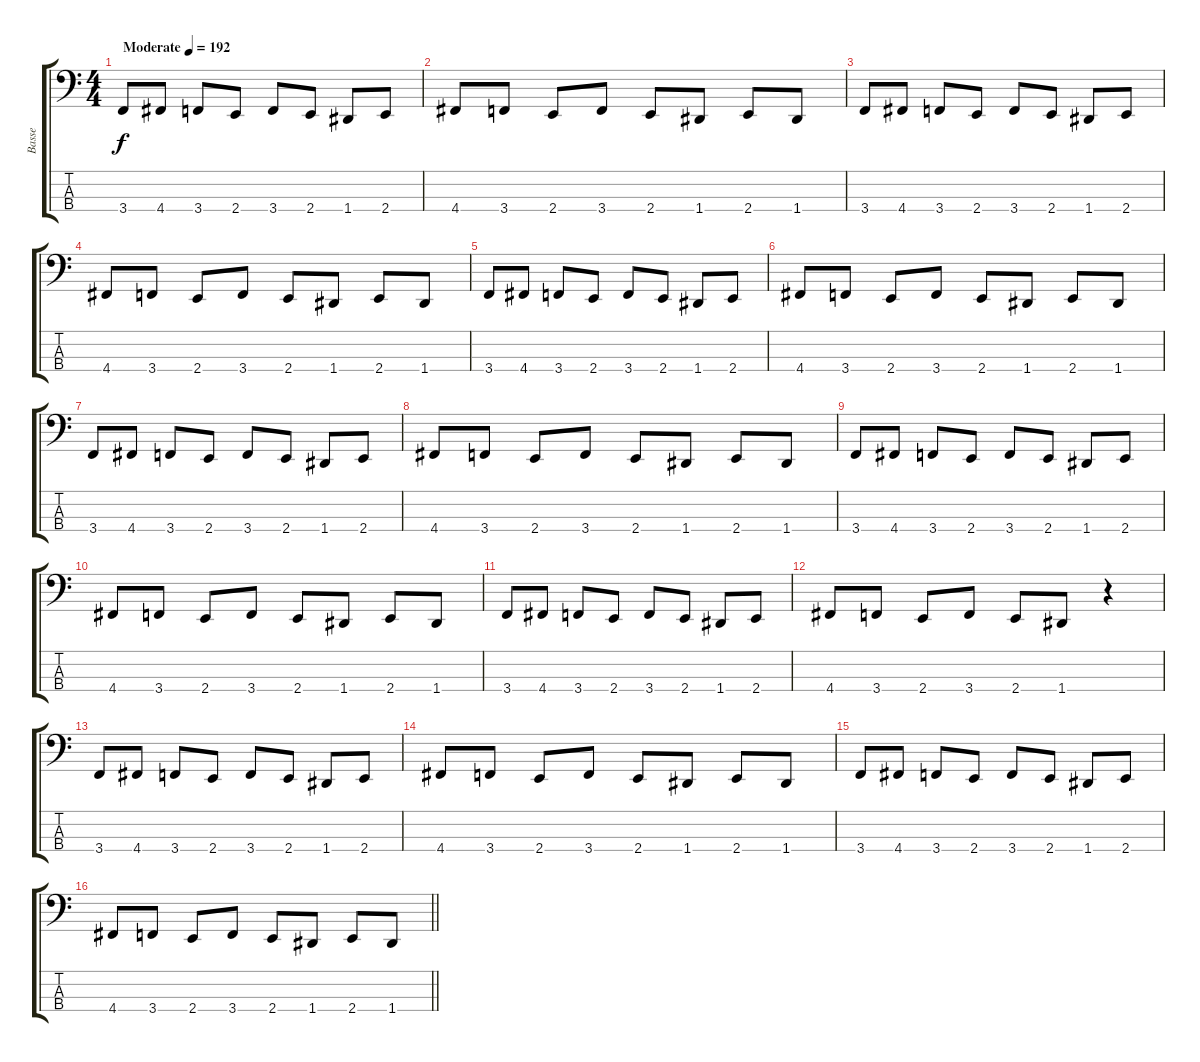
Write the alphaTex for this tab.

\track ("Basse" "Basse") {instrument electricbassfinger}
\staff {score tabs}
\tuning (G2 D2 A1 D1) {hide}
\ts (4 4)
\tempo (192 "Moderate")
\clef f4
\ks c
3.4.8{dy f instrument electricbassfinger} 4.4.8 3.4.8 2.4.8 3.4.8 2.4.8 1.4.8 2.4.8 |
4.4.8 3.4.8 2.4.8 3.4.8 2.4.8 1.4.8 2.4.8 1.4.8 |
3.4.8 4.4.8 3.4.8 2.4.8 3.4.8 2.4.8 1.4.8 2.4.8 |
4.4.8 3.4.8 2.4.8 3.4.8 2.4.8 1.4.8 2.4.8 1.4.8 |
3.4.8 4.4.8 3.4.8 2.4.8 3.4.8 2.4.8 1.4.8 2.4.8 |
4.4.8 3.4.8 2.4.8 3.4.8 2.4.8 1.4.8 2.4.8 1.4.8 |
3.4.8 4.4.8 3.4.8 2.4.8 3.4.8 2.4.8 1.4.8 2.4.8 |
4.4.8 3.4.8 2.4.8 3.4.8 2.4.8 1.4.8 2.4.8 1.4.8 |
3.4.8 4.4.8 3.4.8 2.4.8 3.4.8 2.4.8 1.4.8 2.4.8 |
4.4.8 3.4.8 2.4.8 3.4.8 2.4.8 1.4.8 2.4.8 1.4.8 |
3.4.8 4.4.8 3.4.8 2.4.8 3.4.8 2.4.8 1.4.8 2.4.8 |
4.4.8 3.4.8 2.4.8 3.4.8 2.4.8 1.4.8 r.4 |
3.4.8 4.4.8 3.4.8 2.4.8 3.4.8 2.4.8 1.4.8 2.4.8 |
4.4.8 3.4.8 2.4.8 3.4.8 2.4.8 1.4.8 2.4.8 1.4.8 |
3.4.8 4.4.8 3.4.8 2.4.8 3.4.8 2.4.8 1.4.8 2.4.8 |
\barLineRight lightlight
4.4.8 3.4.8 2.4.8 3.4.8 2.4.8 1.4.8 2.4.8 1.4.8
